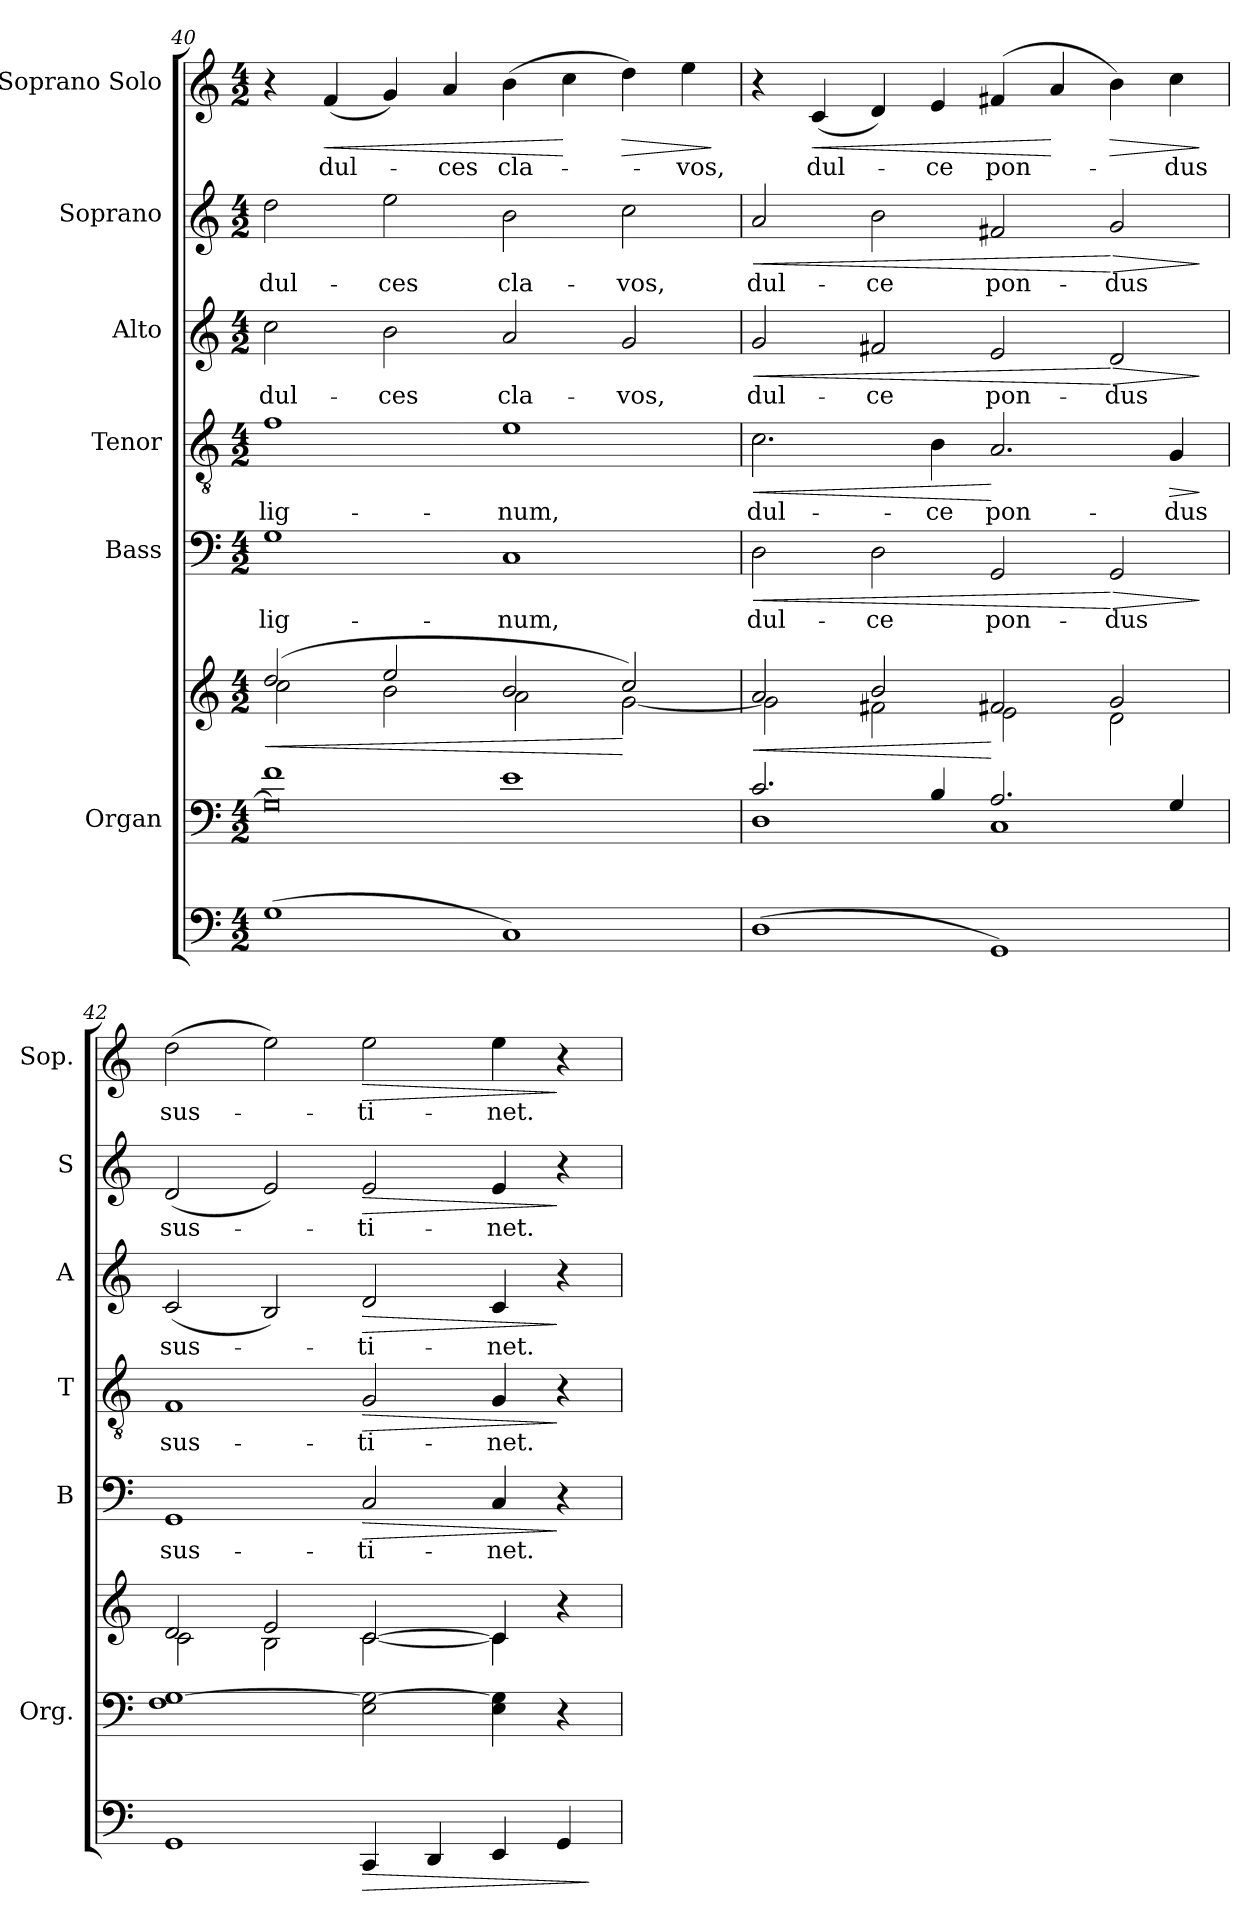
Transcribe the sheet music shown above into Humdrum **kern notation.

**kern	**dynam	**kern	**kern	**dynam	**kern	**text	**dynam	**kern	**text	**dynam	**kern	**text	**dynam	**kern	**text	**dynam	**kern	**text	**dynam
*part7	*part7	*part6	*part6	*part6	*part5	*part5	*part5	*part4	*part4	*part4	*part3	*part3	*part3	*part2	*part2	*part2	*part1	*part1	*part1
*staff8	*staff8	*staff7	*staff6	*staff6/7	*staff5	*staff5	*staff5	*staff4	*staff4	*staff4	*staff3	*staff3	*staff3	*staff2	*staff2	*staff2	*staff1	*staff1	*staff1
*	*	*I"Organ	*	*	*I"Bass	*	*	*I"Tenor	*	*	*I"Alto	*	*	*I"Soprano	*	*	*I"Soprano Solo	*	*
*	*	*I'Org.	*	*	*I'B	*	*	*I'T	*	*	*I'A	*	*	*I'S	*	*	*I'Sop.	*	*
*clefF4	*	*clefF4	*clefG2	*	*clefF4	*	*	*clefGv2	*	*	*clefG2	*	*	*clefG2	*	*	*clefG2	*	*
*k[]	*	*k[]	*k[]	*	*k[]	*	*	*k[]	*	*	*k[]	*	*	*k[]	*	*	*k[]	*	*
*C:	*	*C:	*C:	*	*C:	*	*	*C:	*	*	*C:	*	*	*C:	*	*	*C:	*	*
*M4/2	*	*M4/2	*M4/2	*	*M4/2	*	*	*M4/2	*	*	*M4/2	*	*	*M4/2	*	*	*M4/2	*	*
=40	=40	=40	=40	=40	=40	=40	=40	=40	=40	=40	=40	=40	=40	=40	=40	=40	=40	=40	=40
*	*	*^	*	*	*	*	*	*	*	*	*	*	*	*	*	*	*	*	*
!	!	!	!	!	!LO:HP:b	!	!	!	!	!	!	!	!	!	!	!	!	!	!	!
*	*	*	*	*^	*	*	*	*	*	*	*	*	*	*	*	*	*	*	*	*
(1G	.	1f	0G]	(2dd/	2cc\	<	1G	lig-	.	1f	lig-	.	2cc\	dul-	.	2dd\	dul-	.	4r	.	.
!	!	!	!	!	!	!	!	!	!	!	!	!	!	!	!	!	!	!	!	!	!LO:HP:b
.	.	.	.	.	.	.	.	.	.	.	.	.	.	.	.	.	.	.	(4f/	dul-	<
.	.	.	.	2ee/	2b\	.	.	.	.	.	.	.	2b\	-ces	.	2ee\	-ces	.	4g/)	.	.
.	.	.	.	.	.	.	.	.	.	.	.	.	.	.	.	.	.	.	4a/	-ces	.
1C)	.	1e	.	2b/	2a\	.	1C	-num,	.	1e	-num,	.	2a/	cla-	.	2b\	cla-	.	(4b\	cla-	.
.	.	.	.	.	.	.	.	.	.	.	.	.	.	.	.	.	.	.	4cc\	.	[
!	!	!	!	!	!	!	!	!	!	!	!	!	!	!	!	!	!	!	!	!	!LO:HP:b
.	.	.	.	2cc/)	[<2g\	[	.	.	.	.	.	.	2g/	-vos,	.	2cc\	-vos,	.	4dd\)	.	>
.	.	.	.	.	.	.	.	.	.	.	.	.	.	.	.	.	.	.	4ee\	-vos,	.
*	*	*v	*v	*	*	*	*	*	*	*	*	*	*	*	*	*	*	*	*	*	*
*	*	*	*v	*v	*	*	*	*	*	*	*	*	*	*	*	*	*	*	*	*
.	.	.	.	.	.	.	.	.	.	.	.	.	.	.	.	.	.	.	]
!!LO:PB:g=z
=41	=41	=41	=41	=41	=41	=41	=41	=41	=41	=41	=41	=41	=41	=41	=41	=41	=41	=41	=41
*	*	*^	*	*	*	*	*	*	*	*	*	*	*	*	*	*	*	*	*
!	!	!	!	!	!LO:HP:b	!	!	!LO:HP:b	!	!	!LO:HP:b	!	!	!LO:HP:b	!	!	!LO:HP:b	!	!	!
*	*	*	*	*^	*	*	*	*	*	*	*	*	*	*	*	*	*	*	*	*
(1D	.	2.c/	1D	2a/	2g\]	<	2D\	dul-	<	2.c\	dul-	<	2g/	dul-	<	2a/	dul-	<	4r	.	.
!	!	!	!	!	!	!	!	!	!	!	!	!	!	!	!	!	!	!	!	!	!LO:HP:b
.	.	.	.	.	.	.	.	.	.	.	.	.	.	.	.	.	.	.	(4c/	dul-	<
.	.	.	.	2b/	2f#X\	.	2D\	-ce	.	.	.	.	2f#X/	-ce	.	2b\	-ce	.	4d/)	.	.
.	.	4B/	.	.	.	.	.	.	.	4B\	-ce	.	.	.	.	.	.	.	4e/	-ce	.
1GG)	.	2.A/	1C	2f#X/	2e\	[	2GG/	pon-	.	2.A/	pon-	[	2e/	pon-	.	2f#X/	pon-	.	(4f#X/	pon-	.
.	.	.	.	.	.	.	.	.	.	.	.	.	.	.	.	.	.	.	4a/	.	[
!	!	!	!	!	!	!	!	!	!LO:HP:n=1:b	!	!	!	!	!	!LO:HP:n=1:b	!	!	!LO:HP:n=1:b	!	!	!LO:HP:b
.	.	.	.	2g/	2d\	.	2GG/	-dus	[ >	.	.	.	2d/	-dus	[ >	2g/	-dus	[ >	4b\)	.	>
!	!	!	!	!	!	!	!	!	!	!	!	!LO:HP:b	!	!	!	!	!	!	!	!	!
.	.	4G/	.	.	.	.	.	.	.	4G/	-dus	>	.	.	.	.	.	.	4cc\	-dus	.
*	*	*v	*v	*	*	*	*	*	*	*	*	*	*	*	*	*	*	*	*	*	*
*	*	*	*v	*v	*	*	*	*	*	*	*	*	*	*	*	*	*	*	*	*
.	.	.	.	.	.	.	]	.	.	]	.	.	]	.	.	]	.	.	]
=42	=42	=42	=42	=42	=42	=42	=42	=42	=42	=42	=42	=42	=42	=42	=42	=42	=42	=42	=42
*	*	*	*^	*	*	*	*	*	*	*	*	*	*	*	*	*	*	*	*
1GG	.	1F [1G	2d/	2c\	.	1GG	sus-	.	1F	sus-	.	(2c/	sus-	.	(2d/	sus-	.	(2dd\	sus-	.
.	.	.	2e/	2B\	.	.	.	.	.	.	.	2B/)	.	.	2e/)	.	.	2ee\)	.	.
!	!LO:HP:b	!	!	!	!	!	!	!LO:HP:b	!	!	!LO:HP:b	!	!	!LO:HP:b	!	!	!LO:HP:b	!	!	!LO:HP:b
4CC/	>	2E\ 2G\_	[>2c/	[<2c\	.	2C/	-ti-	>	2G/	-ti-	>	2d/	-ti-	>	2e/	-ti-	>	2ee\	-ti-	>
4DD/	.	.	.	.	.	.	.	.	.	.	.	.	.	.	.	.	.	.	.	.
4EE/	.	4E\ 4G\]	4c/]	4c\]	.	4C/	-net.	.	4G/	-net.	.	4c/	-net.	.	4e/	-net.	.	4ee\	-net.	.
4GG/	.	4r	4r	4ryy	.	4r	.	]	4r	.	]	4r	.	]	4r	.	]	4r	.	]
*	*	*	*v	*v	*	*	*	*	*	*	*	*	*	*	*	*	*	*	*	*
.	]	.	.	.	.	.	.	.	.	.	.	.	.	.	.	.	.	.	.
=	=	=	=	=	=	=	=	=	=	=	=	=	=	=	=	=	=	=	=
*-	*-	*-	*-	*-	*-	*-	*-	*-	*-	*-	*-	*-	*-	*-	*-	*-	*-	*-	*-
